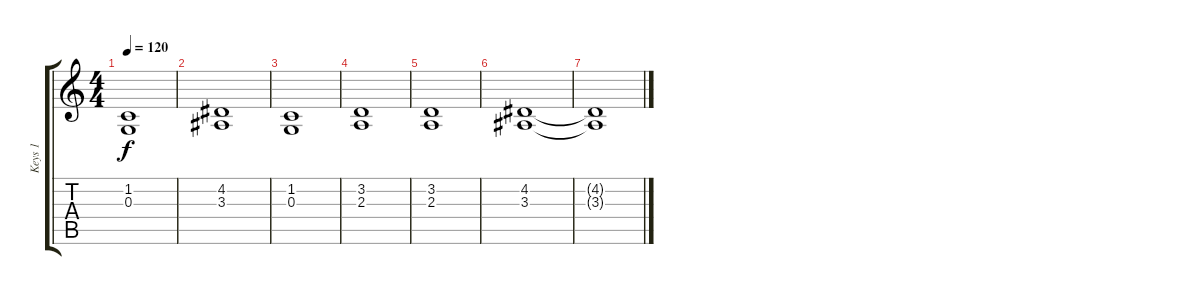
\track ("Keys 1" "Keys 1") {instrument choiraahs}
\staff {score tabs}
\tuning (E4 B3 G3 D3 A2 E2) {hide}
\ts (4 4)
\tempo 120
\clef g2
\ks c
(1.2 0.3).1{dy f} |
(4.2 3.3).1 |
(1.2 0.3).1 |
(3.2 2.3).1 |
(3.2 2.3).1 |
(4.2 3.3).1 |
(4.2{t} 3.3{t}).1
